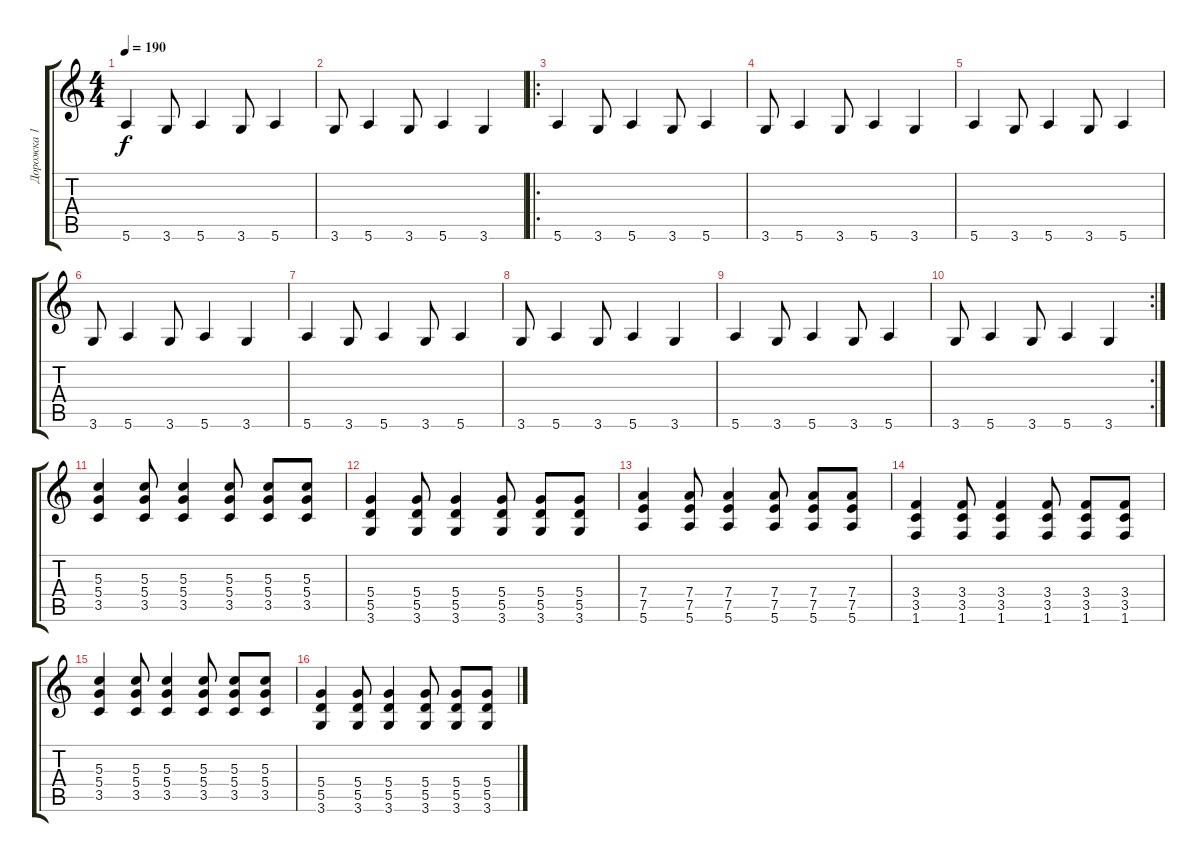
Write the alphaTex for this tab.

\track ("Дорожка 1" "Дорожка 1") {instrument distortionguitar}
\staff {score tabs}
\tuning (E4 B3 G3 D3 A2 E2) {hide}
\ts (4 4)
\tempo 190
\clef g2
\ks c
5.6.4{dy f} 3.6.8 5.6.4 3.6.8 5.6.4 |
3.6.8 5.6.4 3.6.8 5.6.4 3.6.4 |
\ro
5.6.4 3.6.8 5.6.4 3.6.8 5.6.4 |
3.6.8 5.6.4 3.6.8 5.6.4 3.6.4 |
5.6.4 3.6.8 5.6.4 3.6.8 5.6.4 |
3.6.8 5.6.4 3.6.8 5.6.4 3.6.4 |
5.6.4 3.6.8 5.6.4 3.6.8 5.6.4 |
3.6.8 5.6.4 3.6.8 5.6.4 3.6.4 |
5.6.4 3.6.8 5.6.4 3.6.8 5.6.4 |
\rc 2
3.6.8 5.6.4 3.6.8 5.6.4 3.6.4 |
(5.3 5.4 3.5).4 (5.3 5.4 3.5).8 (5.3 5.4 3.5).4 (5.3 5.4 3.5).8 (5.3 5.4 3.5).8 (5.3 5.4 3.5).8 |
(5.4 5.5 3.6).4 (5.4 5.5 3.6).8 (5.4 5.5 3.6).4 (5.4 5.5 3.6).8 (5.4 5.5 3.6).8 (5.4 5.5 3.6).8 |
(7.4 7.5 5.6).4 (7.4 7.5 5.6).8 (7.4 7.5 5.6).4 (7.4 7.5 5.6).8 (7.4 7.5 5.6).8 (7.4 7.5 5.6).8 |
(3.4 3.5 1.6).4 (3.4 3.5 1.6).8 (3.4 3.5 1.6).4 (3.4 3.5 1.6).8 (3.4 3.5 1.6).8 (3.4 3.5 1.6).8 |
(5.3 5.4 3.5).4 (5.3 5.4 3.5).8 (5.3 5.4 3.5).4 (5.3 5.4 3.5).8 (5.3 5.4 3.5).8 (5.3 5.4 3.5).8 |
(5.4 5.5 3.6).4 (5.4 5.5 3.6).8 (5.4 5.5 3.6).4 (5.4 5.5 3.6).8 (5.4 5.5 3.6).8 (5.4 5.5 3.6).8
